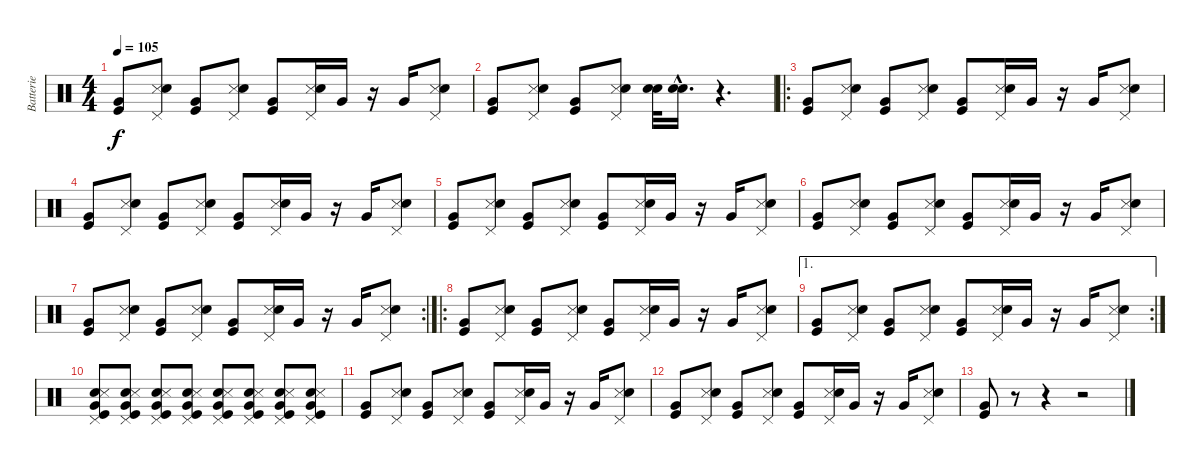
\track ("Batterie" "Batterie") {instrument percussion}
\staff {score}
\articulation defaults
\ts (4 4)
\tempo 105
\clef neutral
\ks c
("Kick (hit)" "Very Low Tom (hit)").8{dy f} ("Snare (side stick) 3" "Snare (hit) 2" "Pedal Hi-Hat (hit)").8 ("Kick (hit)" "Very Low Tom (hit)").8 ("Snare (side stick) 3" "Snare (hit) 2" "Pedal Hi-Hat (hit)").8 ("Kick (hit)" "Very Low Tom (hit)").8 ("Snare (side stick) 3" "Snare (hit) 2" "Pedal Hi-Hat (hit)").16 "Very Low Tom (hit)".16 r.16 "Very Low Tom (hit)".16 ("Snare (side stick) 3" "Snare (hit) 2" "Pedal Hi-Hat (hit)").8 |
("Kick (hit)" "Very Low Tom (hit)").8 ("Snare (side stick) 3" "Snare (hit) 2" "Pedal Hi-Hat (hit)").8 ("Kick (hit)" "Very Low Tom (hit)").8 ("Snare (side stick) 3" "Snare (hit) 2" "Pedal Hi-Hat (hit)").8 ("Electric Snare (hit)" "Snare (hit) 2").32 ("Electric Snare (hit)"{hac} "Snare (hit) 2"{hac}).16{d} r.4{d} |
\ro
("Kick (hit)" "Very Low Tom (hit)").8 ("Snare (side stick) 3" "Snare (hit) 2" "Pedal Hi-Hat (hit)").8 ("Kick (hit)" "Very Low Tom (hit)").8 ("Snare (side stick) 3" "Snare (hit) 2" "Pedal Hi-Hat (hit)").8 ("Kick (hit)" "Very Low Tom (hit)").8 ("Snare (side stick) 3" "Snare (hit) 2" "Pedal Hi-Hat (hit)").16 "Very Low Tom (hit)".16 r.16 "Very Low Tom (hit)".16 ("Snare (side stick) 3" "Snare (hit) 2" "Pedal Hi-Hat (hit)").8 |
("Kick (hit)" "Very Low Tom (hit)").8 ("Snare (side stick) 3" "Snare (hit) 2" "Pedal Hi-Hat (hit)").8 ("Kick (hit)" "Very Low Tom (hit)").8 ("Snare (side stick) 3" "Snare (hit) 2" "Pedal Hi-Hat (hit)").8 ("Kick (hit)" "Very Low Tom (hit)").8 ("Snare (side stick) 3" "Snare (hit) 2" "Pedal Hi-Hat (hit)").16 "Very Low Tom (hit)".16 r.16 "Very Low Tom (hit)".16 ("Snare (side stick) 3" "Snare (hit) 2" "Pedal Hi-Hat (hit)").8 |
("Kick (hit)" "Very Low Tom (hit)").8 ("Snare (side stick) 3" "Snare (hit) 2" "Pedal Hi-Hat (hit)").8 ("Kick (hit)" "Very Low Tom (hit)").8 ("Snare (side stick) 3" "Snare (hit) 2" "Pedal Hi-Hat (hit)").8 ("Kick (hit)" "Very Low Tom (hit)").8 ("Snare (side stick) 3" "Snare (hit) 2" "Pedal Hi-Hat (hit)").16 "Very Low Tom (hit)".16 r.16 "Very Low Tom (hit)".16 ("Snare (side stick) 3" "Snare (hit) 2" "Pedal Hi-Hat (hit)").8 |
("Kick (hit)" "Very Low Tom (hit)").8 ("Snare (side stick) 3" "Snare (hit) 2" "Pedal Hi-Hat (hit)").8 ("Kick (hit)" "Very Low Tom (hit)").8 ("Snare (side stick) 3" "Snare (hit) 2" "Pedal Hi-Hat (hit)").8 ("Kick (hit)" "Very Low Tom (hit)").8 ("Snare (side stick) 3" "Snare (hit) 2" "Pedal Hi-Hat (hit)").16 "Very Low Tom (hit)".16 r.16 "Very Low Tom (hit)".16 ("Snare (side stick) 3" "Snare (hit) 2" "Pedal Hi-Hat (hit)").8 |
\rc 2
("Kick (hit)" "Very Low Tom (hit)").8 ("Snare (side stick) 3" "Snare (hit) 2" "Pedal Hi-Hat (hit)").8 ("Kick (hit)" "Very Low Tom (hit)").8 ("Snare (side stick) 3" "Snare (hit) 2" "Pedal Hi-Hat (hit)").8 ("Kick (hit)" "Very Low Tom (hit)").8 ("Snare (side stick) 3" "Snare (hit) 2" "Pedal Hi-Hat (hit)").16 "Very Low Tom (hit)".16 r.16 "Very Low Tom (hit)".16 ("Snare (side stick) 3" "Snare (hit) 2" "Pedal Hi-Hat (hit)").8 |
\ro
("Kick (hit)" "Very Low Tom (hit)").8 ("Snare (side stick) 3" "Snare (hit) 2" "Pedal Hi-Hat (hit)").8 ("Kick (hit)" "Very Low Tom (hit)").8 ("Snare (side stick) 3" "Snare (hit) 2" "Pedal Hi-Hat (hit)").8 ("Kick (hit)" "Very Low Tom (hit)").8 ("Snare (side stick) 3" "Snare (hit) 2" "Pedal Hi-Hat (hit)").16 "Very Low Tom (hit)".16 r.16 "Very Low Tom (hit)".16 ("Snare (side stick) 3" "Snare (hit) 2" "Pedal Hi-Hat (hit)").8 |
\ae 1
\rc 2
("Kick (hit)" "Very Low Tom (hit)").8 ("Snare (side stick) 3" "Snare (hit) 2" "Pedal Hi-Hat (hit)").8 ("Kick (hit)" "Very Low Tom (hit)").8 ("Snare (side stick) 3" "Snare (hit) 2" "Pedal Hi-Hat (hit)").8 ("Kick (hit)" "Very Low Tom (hit)").8 ("Snare (side stick) 3" "Snare (hit) 2" "Pedal Hi-Hat (hit)").16 "Very Low Tom (hit)".16 r.16 "Very Low Tom (hit)".16 ("Snare (side stick) 3" "Snare (hit) 2" "Pedal Hi-Hat (hit)").8 |
("Pedal Hi-Hat (hit)" "Snare (hit) 2" "Snare (side stick) 3" "Very Low Tom (hit)" "Kick (hit)").8 ("Pedal Hi-Hat (hit)" "Snare (hit) 2" "Snare (side stick) 3" "Very Low Tom (hit)" "Kick (hit)").8 ("Pedal Hi-Hat (hit)" "Snare (hit) 2" "Snare (side stick) 3" "Very Low Tom (hit)" "Kick (hit)").8 ("Pedal Hi-Hat (hit)" "Snare (hit) 2" "Snare (side stick) 3" "Very Low Tom (hit)" "Kick (hit)").8 ("Pedal Hi-Hat (hit)" "Snare (hit) 2" "Snare (side stick) 3" "Very Low Tom (hit)" "Kick (hit)").8 ("Pedal Hi-Hat (hit)" "Snare (hit) 2" "Snare (side stick) 3" "Very Low Tom (hit)" "Kick (hit)").8 ("Pedal Hi-Hat (hit)" "Snare (hit) 2" "Snare (side stick) 3" "Very Low Tom (hit)" "Kick (hit)").8 ("Pedal Hi-Hat (hit)" "Snare (hit) 2" "Snare (side stick) 3" "Very Low Tom (hit)" "Kick (hit)").8 |
("Kick (hit)" "Very Low Tom (hit)").8 ("Snare (side stick) 3" "Snare (hit) 2" "Pedal Hi-Hat (hit)").8 ("Kick (hit)" "Very Low Tom (hit)").8 ("Snare (side stick) 3" "Snare (hit) 2" "Pedal Hi-Hat (hit)").8 ("Kick (hit)" "Very Low Tom (hit)").8 ("Snare (side stick) 3" "Snare (hit) 2" "Pedal Hi-Hat (hit)").16 "Very Low Tom (hit)".16 r.16 "Very Low Tom (hit)".16 ("Snare (side stick) 3" "Snare (hit) 2" "Pedal Hi-Hat (hit)").8 |
("Kick (hit)" "Very Low Tom (hit)").8 ("Snare (side stick) 3" "Snare (hit) 2" "Pedal Hi-Hat (hit)").8 ("Kick (hit)" "Very Low Tom (hit)").8 ("Snare (side stick) 3" "Snare (hit) 2" "Pedal Hi-Hat (hit)").8 ("Kick (hit)" "Very Low Tom (hit)").8 ("Snare (side stick) 3" "Snare (hit) 2" "Pedal Hi-Hat (hit)").16 "Very Low Tom (hit)".16 r.16 "Very Low Tom (hit)".16 ("Snare (side stick) 3" "Snare (hit) 2" "Pedal Hi-Hat (hit)").8 |
("Kick (hit)" "Very Low Tom (hit)").8 r.8 r.4 r.2
